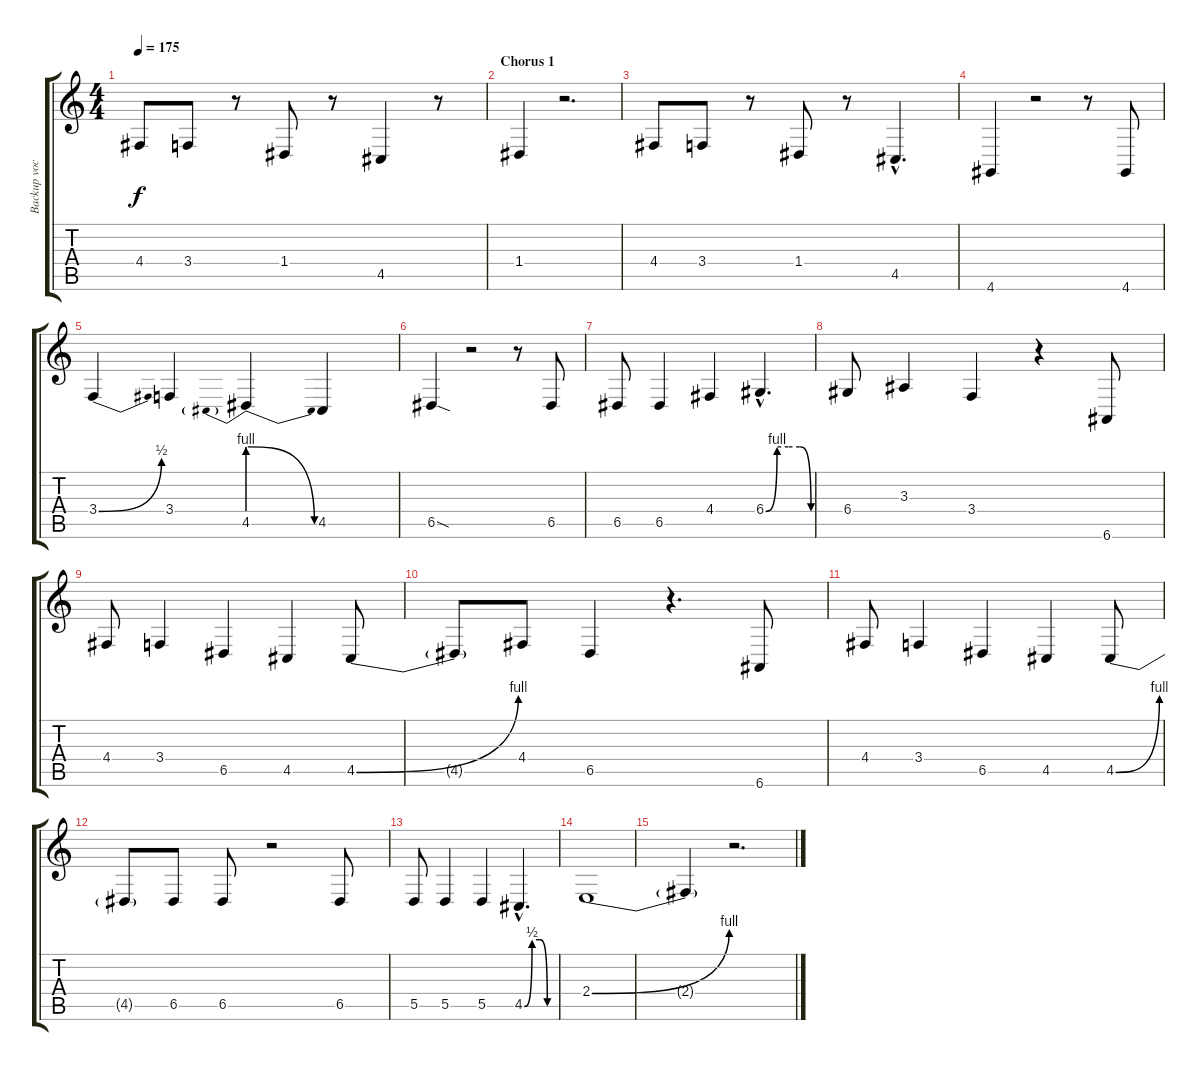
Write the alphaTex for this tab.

\track ("Backup vocal" "Backup voc") {instrument bassoon}
\staff {score tabs}
\tuning (E4 B3 G3 D3 A2 E2) {hide}
\ts (4 4)
\tempo 175
\clef g2
\ks c
4.4.8{dy f} 3.4.8 r.8 1.4.8 r.8 4.5.4 r.8 |
\section ("" "Chorus 1")
1.4.4 r.2{d} |
4.4.8 3.4.8 r.8 1.4.8 r.8 4.5{hac}.4{d} |
4.6.4 r.2 r.8 4.6.8 |
3.4{be (bend 0 0 60 2)}.4 3.4.4 4.5{be (prebendrelease 0 4 60 0)}.4 4.5.4 |
6.5{sod}.4 r.2 r.8 6.5.8 |
6.5.8 6.5.4 4.4.4 6.4{be (custom 0 0 15 4 30 4 45 4 60 0) hac}.4{d} |
6.4.8 3.3.4 3.4.4 r.4 6.6.8 |
4.4.8 3.4.4 6.5.4 4.5.4 4.5{be (bend 0 0 60 4)}.8 |
4.5{t}.8 4.4.8 6.5.4 r.4{d} 6.6.8 |
4.4.8 3.4.4 6.5.4 4.5.4 4.5{be (bend 0 0 60 4)}.8 |
4.5{t}.8 6.5.8 6.5.8 r.2 6.5.8 |
5.5.8 5.5.4 5.5.4 4.5{be (custom 0 0 15 2 30 2 45 0 60 0) hac}.4{d} |
2.4{be (bend 0 0 60 4)}.1 |
2.4{t}.4 r.2{d}
